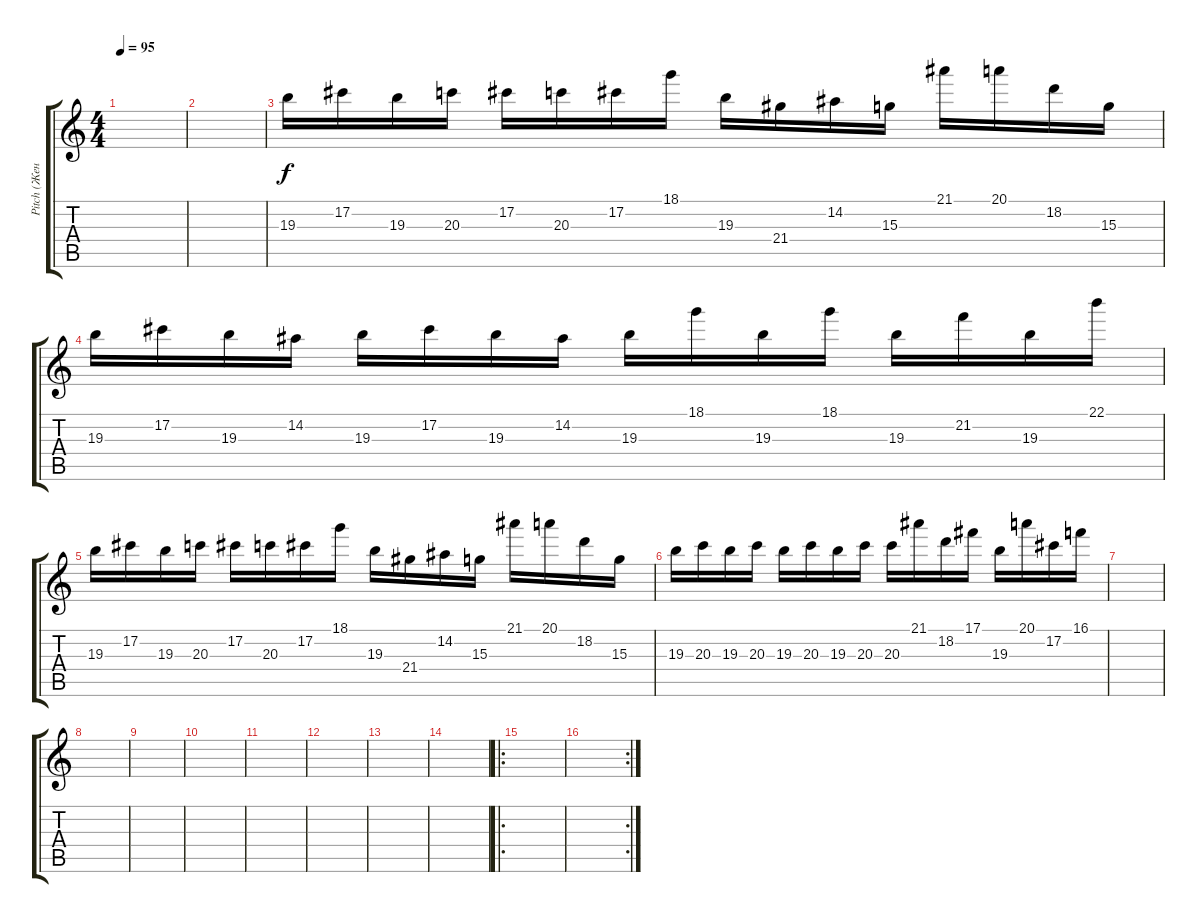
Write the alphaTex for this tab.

\track ("Pitch (Женя)" "Pitch (Жен") {instrument distortionguitar}
\staff {score tabs}
\tuning (Db4 Ab3 E3 B2 Gb2 B1) {hide}
\ts (4 4)
\tempo 95
\clef g2
\ks c
|
|
19.3.16 17.2.16 19.3.16 20.3.16 17.2.16 20.3.16 17.2.16 18.1.16 19.3.16 21.4.16 14.2.16 15.3.16 21.1.16 20.1.16 18.2.16 15.3.16 |
19.3.16 17.2.16 19.3.16 14.2.16 19.3.16 17.2.16 19.3.16 14.2.16 19.3.16 18.1.16 19.3.16 18.1.16 19.3.16 21.2.16 19.3.16 22.1.16 |
19.3.16 17.2.16 19.3.16 20.3.16 17.2.16 20.3.16 17.2.16 18.1.16 19.3.16 21.4.16 14.2.16 15.3.16 21.1.16 20.1.16 18.2.16 15.3.16 |
19.3.16 20.3.16 19.3.16 20.3.16 19.3.16 20.3.16 19.3.16 20.3.16 20.3.16 21.1.16 18.2.16 17.1.16 19.3.16 20.1.16 17.2.16 16.1.16 |
|
|
|
|
|
|
|
|
\ro
|
\rc 2
